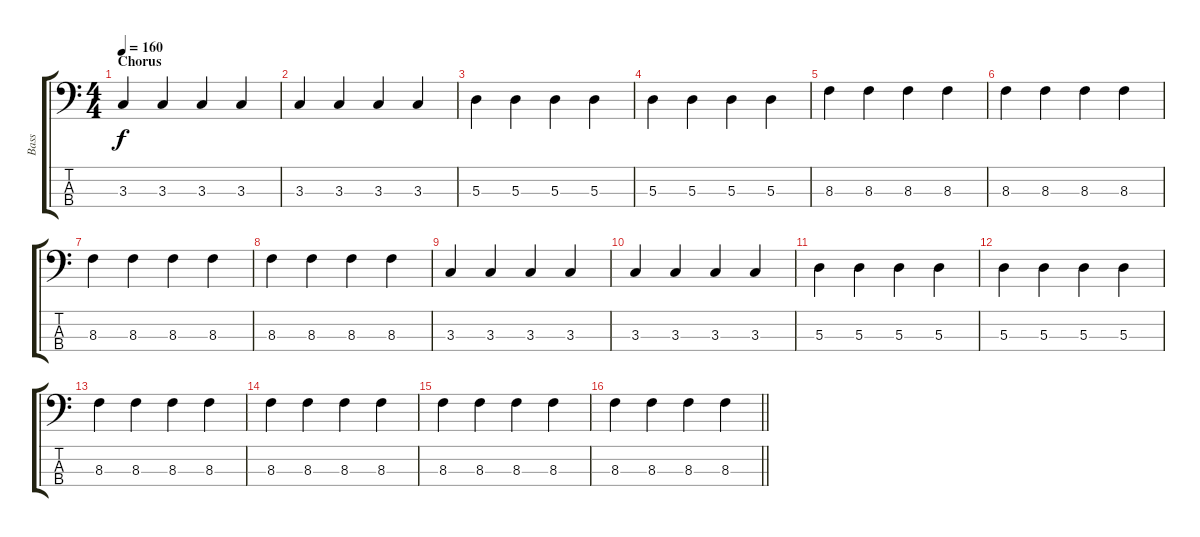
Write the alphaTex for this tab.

\track ("Bass" "Bass") {instrument electricbassfinger}
\staff {score tabs}
\tuning (G2 D2 A1 E1) {hide}
\ts (4 4)
\section ("" "Chorus")
\tempo 160
\clef f4
\ks c
3.3.4{dy f} 3.3.4 3.3.4 3.3.4 |
3.3.4 3.3.4 3.3.4 3.3.4 |
5.3.4 5.3.4 5.3.4 5.3.4 |
5.3.4 5.3.4 5.3.4 5.3.4 |
8.3.4 8.3.4 8.3.4 8.3.4 |
8.3.4 8.3.4 8.3.4 8.3.4 |
8.3.4 8.3.4 8.3.4 8.3.4 |
8.3.4 8.3.4 8.3.4 8.3.4 |
3.3.4 3.3.4 3.3.4 3.3.4 |
3.3.4 3.3.4 3.3.4 3.3.4 |
5.3.4 5.3.4 5.3.4 5.3.4 |
5.3.4 5.3.4 5.3.4 5.3.4 |
8.3.4 8.3.4 8.3.4 8.3.4 |
8.3.4 8.3.4 8.3.4 8.3.4 |
8.3.4 8.3.4 8.3.4 8.3.4 |
\barLineRight lightlight
8.3.4 8.3.4 8.3.4 8.3.4
